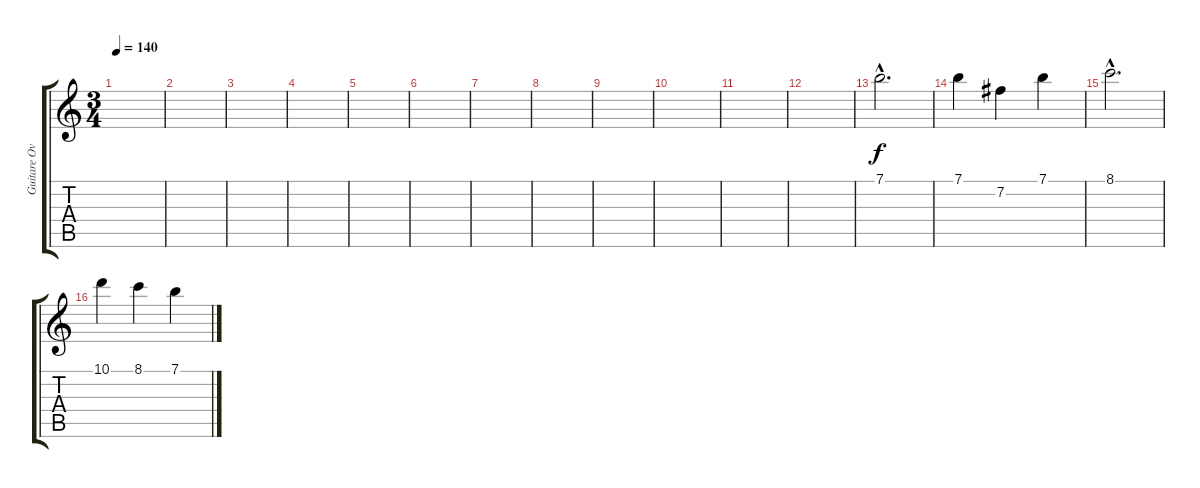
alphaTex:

\track ("Guitare Overdrive" "Guitare Ov") {instrument overdrivenguitar}
\staff {score tabs}
\tuning (E4 B3 G3 D3 A2 E2) {hide}
\ts (3 4)
\tempo 140
\clef g2
\ks c
|
|
|
|
|
|
|
|
|
|
|
|
7.1{hac}.2{d} |
7.1.4 7.2.4 7.1.4 |
8.1{hac}.2{d} |
10.1.4 8.1.4 7.1.4
